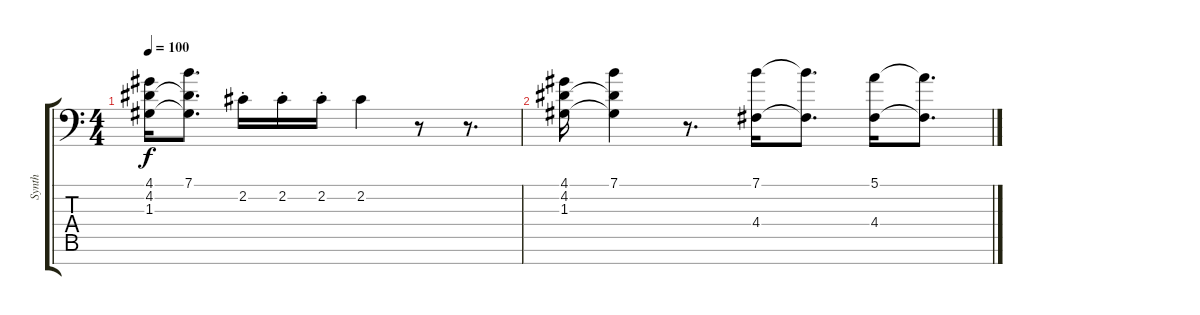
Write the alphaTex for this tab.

\track ("Synth" "Synth") {instrument lead2sawtooth}
\staff {score tabs}
\tuning (E4 B3 G3 D3 A2 E2 C-1) {hide}
\ts (4 4)
\tempo 100
\clef f4
\ks c
(4.1 4.2 1.3).16{dy f} (7.1 4.2{t} 1.3{t}).8{d} 2.2{st}.16 2.2{st}.16 2.2{st}.16 2.2.4 r.8 r.8{d} |
(4.1 4.2 1.3).16 (7.1 4.2{t} 1.3{t}).4 r.8{d} (7.1 4.4).16 (7.1{t} 4.4{t}).8{d} (5.1 4.4).16 (5.1{t} 4.4{t}).8{d}
